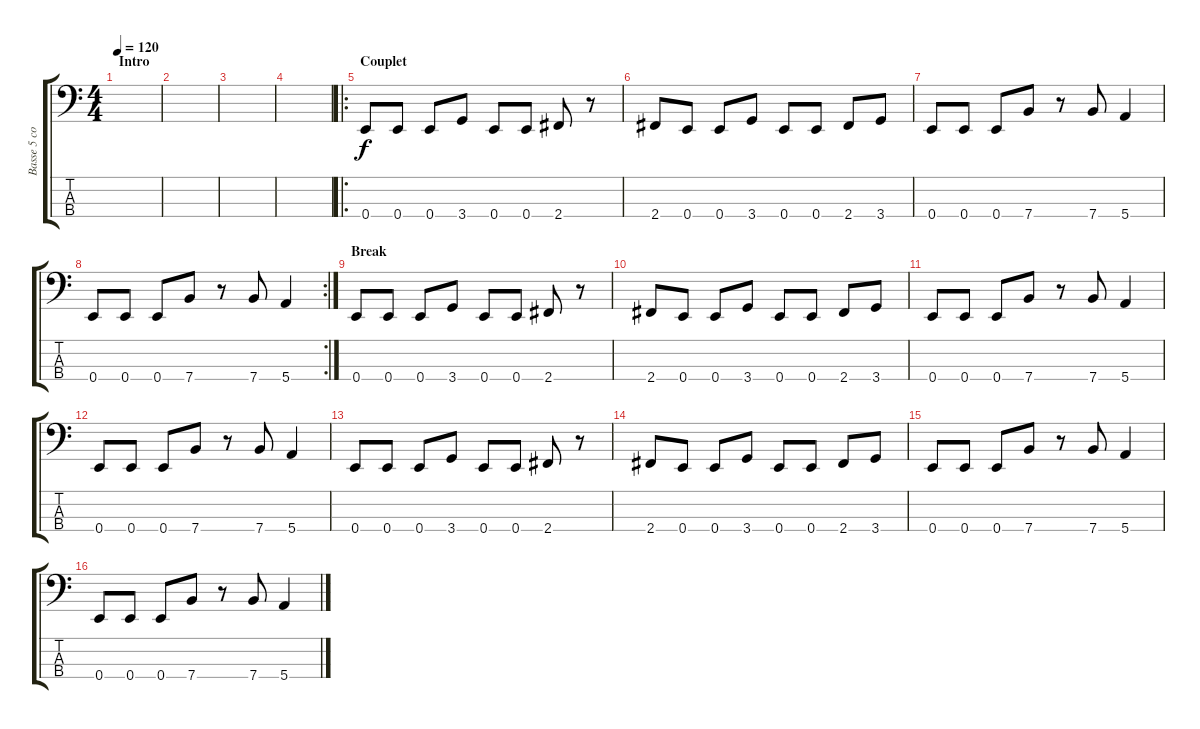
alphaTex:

\track ("Basse 5 cordes E2" "Basse 5 co") {instrument electricbassfinger}
\staff {score tabs}
\tuning (G2 D2 A1 E1) {hide}
\ts (4 4)
\section ("" "Intro")
\tempo 120
\clef f4
\ks c
|
|
|
|
\ro
\section ("" "Couplet")
0.4.8 0.4.8 0.4.8 3.4.8 0.4.8 0.4.8 2.4.8 r.8 |
2.4.8 0.4.8 0.4.8 3.4.8 0.4.8 0.4.8 2.4.8 3.4.8 |
0.4.8 0.4.8 0.4.8 7.4.8 r.8 7.4.8 5.4.4 |
\rc 2
0.4.8 0.4.8 0.4.8 7.4.8 r.8 7.4.8 5.4.4 |
\section ("" "Break")
0.4.8 0.4.8 0.4.8 3.4.8 0.4.8 0.4.8 2.4.8 r.8 |
2.4.8 0.4.8 0.4.8 3.4.8 0.4.8 0.4.8 2.4.8 3.4.8 |
0.4.8 0.4.8 0.4.8 7.4.8 r.8 7.4.8 5.4.4 |
0.4.8 0.4.8 0.4.8 7.4.8 r.8 7.4.8 5.4.4 |
0.4.8 0.4.8 0.4.8 3.4.8 0.4.8 0.4.8 2.4.8 r.8 |
2.4.8 0.4.8 0.4.8 3.4.8 0.4.8 0.4.8 2.4.8 3.4.8 |
0.4.8 0.4.8 0.4.8 7.4.8 r.8 7.4.8 5.4.4 |
0.4.8 0.4.8 0.4.8 7.4.8 r.8 7.4.8 5.4.4
